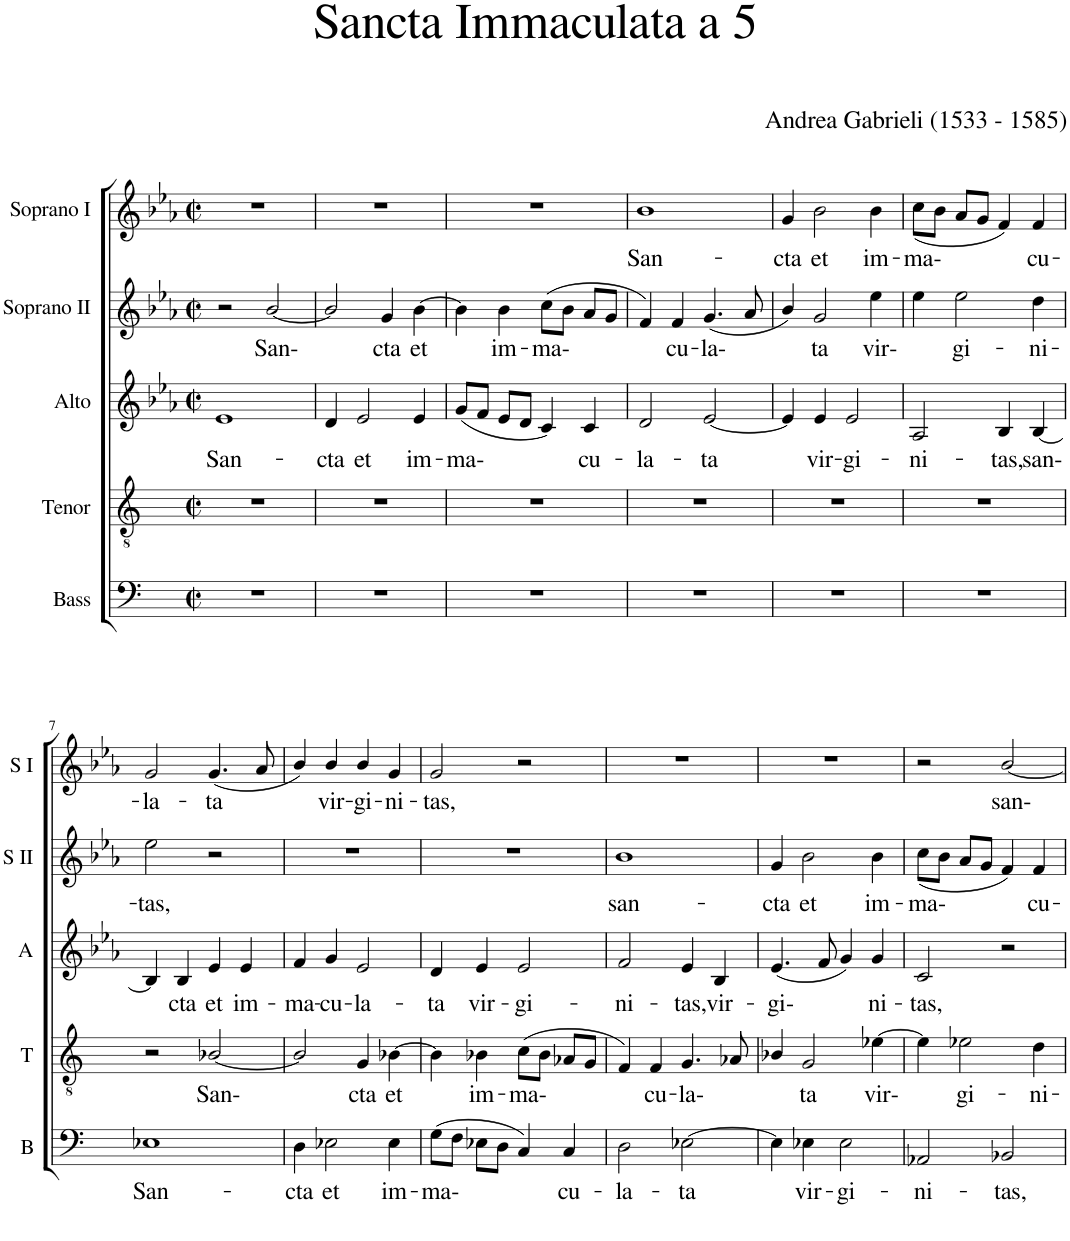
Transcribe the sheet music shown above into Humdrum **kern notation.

**kern	**text	**kern	**text	**kern	**text	**kern	**text	**kern	**text
*part5	*part5	*part4	*part4	*part3	*part3	*part2	*part2	*part1	*part1
*staff5	*staff5	*staff4	*staff4	*staff3	*staff3	*staff2	*staff2	*staff1	*staff1
*I"Bass	*	*I"Tenor	*	*I"Alto	*	*I"Soprano II	*	*I"Soprano I	*
*I'B	*	*I'T	*	*I'A	*	*I'S II	*	*I'S I	*
*clefF4	*	*clefGv2	*	*clefG2	*	*clefG2	*	*clefG2	*
*k[]	*	*k[]	*	*k[b-e-a-]	*	*k[b-e-a-]	*	*k[b-e-a-]	*
*	*	*	*	*E-:	*	*E-:	*	*E-:	*
*M2/2	*	*M2/2	*	*M2/2	*	*M2/2	*	*M2/2	*
*met(c|)	*	*met(c|)	*	*met(c|)	*	*met(c|)	*	*met(c|)	*
=1	=1	=1	=1	=1	=1	=1	=1	=1	=1
!	!	!	!	!	!LO:LY:b	!	!	!	!
1r	.	1r	.	1e-	San-	2r	.	1r	.
!	!	!	!	!	!	!	!LO:LY:b	!	!
.	.	.	.	.	.	[2b-/	San-	.	.
=2	=2	=2	=2	=2	=2	=2	=2	=2	=2
!	!	!	!	!	!LO:LY:b	!	!	!	!
1r	.	1r	.	4d/	-cta	2b-/]	.	1r	.
!	!	!	!	!	!LO:LY:b	!	!	!	!
.	.	.	.	2e-/	et	.	.	.	.
!	!	!	!	!	!	!	!LO:LY:b	!	!
.	.	.	.	.	.	4g/	cta	.	.
!	!	!	!	!	!LO:LY:b	!	!LO:LY:b	!	!
.	.	.	.	4e-/	im-	[4b-\	et	.	.
=3	=3	=3	=3	=3	=3	=3	=3	=3	=3
!	!	!	!	!	!LO:LY:b	!	!	!	!
1r	.	1r	.	(<8g/L	-ma-	4b-\]	.	1r	.
.	.	.	.	8f/J	.	.	.	.	.
!	!	!	!	!	!	!	!LO:LY:b	!	!
.	.	.	.	8e-/L	.	4b-\	im-	.	.
.	.	.	.	8d/J	.	.	.	.	.
!	!	!	!	!	!	!	!LO:LY:b	!	!
.	.	.	.	4c/)	.	(>8cc\L	-ma-	.	.
.	.	.	.	.	.	8b-\J	.	.	.
!	!	!	!	!	!LO:LY:b	!	!	!	!
.	.	.	.	4c/	cu-	8a-/L	.	.	.
.	.	.	.	.	.	8g/J	.	.	.
=4	=4	=4	=4	=4	=4	=4	=4	=4	=4
!	!	!	!	!	!LO:LY:b	!	!	!	!LO:LY:b
1r	.	1r	.	2d/	-la-	4f/)	.	1b-	San-
!	!	!	!	!	!	!	!LO:LY:b	!	!
.	.	.	.	.	.	4f/	cu-	.	.
!	!	!	!	!	!LO:LY:b	!	!LO:LY:b	!	!
.	.	.	.	[2e-/	-ta	(<4.g/	-la-	.	.
.	.	.	.	.	.	8a-/	.	.	.
=5	=5	=5	=5	=5	=5	=5	=5	=5	=5
!	!	!	!	!	!	!	!	!	!LO:LY:b
1r	.	1r	.	4e-/]	.	4b-/)	.	4g/	-cta
!	!	!	!	!	!LO:LY:b	!	!LO:LY:b	!	!LO:LY:b
.	.	.	.	4e-/	vir-	2g/	ta	2b-\	et
!	!	!	!	!	!LO:LY:b	!	!	!	!
.	.	.	.	2e-/	-gi-	.	.	.	.
!	!	!	!	!	!	!	!LO:LY:b	!	!LO:LY:b
.	.	.	.	.	.	4ee-\	vir-	4b-\	im-
=6	=6	=6	=6	=6	=6	=6	=6	=6	=6
!	!	!	!	!	!LO:LY:b	!	!	!	!LO:LY:b
1r	.	1r	.	2A-/	-ni-	4ee-\	.	(<8cc\L	-ma-
.	.	.	.	.	.	.	.	8b-\J	.
!	!	!	!	!	!	!	!LO:LY:b	!	!
.	.	.	.	.	.	2ee-\	gi-	8a-/L	.
.	.	.	.	.	.	.	.	8g/J	.
!	!	!	!	!	!LO:LY:b	!	!	!	!
.	.	.	.	4B-/	-tas,	.	.	4f/)	.
!	!	!	!	!	!LO:LY:b	!	!LO:LY:b	!	!LO:LY:b
.	.	.	.	[4B-/	san-	4dd\	-ni-	4f/	cu-
!!LO:LB:g=z
=7	=7	=7	=7	=7	=7	=7	=7	=7	=7
!	!LO:LY:b	!	!	!	!	!	!LO:LY:b	!	!LO:LY:b
1E-X	San-	2r	.	4B-/]	.	2ee-\	-tas,	2g/	-la-
!	!	!	!	!	!LO:LY:b	!	!	!	!
.	.	.	.	4B-/	cta	.	.	.	.
!	!	!	!LO:LY:b	!	!LO:LY:b	!	!	!	!LO:LY:b
.	.	[2B-X/	San-	4e-/	et	2r	.	(<4.g/	-ta
!	!	!	!	!	!LO:LY:b	!	!	!	!
.	.	.	.	4e-/	im-	.	.	.	.
.	.	.	.	.	.	.	.	8a-/	.
=8	=8	=8	=8	=8	=8	=8	=8	=8	=8
!	!LO:LY:b	!	!	!	!LO:LY:b	!	!	!	!
4D\	-cta	2B-/]	.	4f/	-ma-	1r	.	4b-/)	.
!	!LO:LY:b	!	!	!	!LO:LY:b	!	!	!	!LO:LY:b
2E-X\	et	.	.	4g/	-cu-	.	.	4b-/	vir-
!	!	!	!LO:LY:b	!	!LO:LY:b	!	!	!	!LO:LY:b
.	.	4G/	cta	2e-/	-la-	.	.	4b-/	-gi-
!	!LO:LY:b	!	!LO:LY:b	!	!	!	!	!	!LO:LY:b
4E-\	im-	[4B-X\	et	.	.	.	.	4g/	-ni-
=9	=9	=9	=9	=9	=9	=9	=9	=9	=9
!	!LO:LY:b	!	!	!	!LO:LY:b	!	!	!	!LO:LY:b
(>8G\L	-ma-	4B-\]	.	4d/	-ta	1r	.	2g/	-tas,
8F\J	.	.	.	.	.	.	.	.	.
!	!	!	!LO:LY:b	!	!LO:LY:b	!	!	!	!
8E-X\L	.	4B-X\	im-	4e-/	vir-	.	.	.	.
8D\J	.	.	.	.	.	.	.	.	.
!	!	!	!LO:LY:b	!	!LO:LY:b	!	!	!	!
4C/)	.	(>8c\L	-ma-	2e-/	-gi-	.	.	2r	.
.	.	8B-\J	.	.	.	.	.	.	.
!	!LO:LY:b	!	!	!	!	!	!	!	!
4C/	cu-	8A-X/L	.	.	.	.	.	.	.
.	.	8G/J	.	.	.	.	.	.	.
=10	=10	=10	=10	=10	=10	=10	=10	=10	=10
!	!LO:LY:b	!	!	!	!LO:LY:b	!	!LO:LY:b	!	!
2D\	-la-	4F/)	.	2f/	-ni-	1b-	san-	1r	.
!	!	!	!LO:LY:b	!	!	!	!	!	!
.	.	4F/	cu-	.	.	.	.	.	.
!	!LO:LY:b	!	!LO:LY:b	!	!LO:LY:b	!	!	!	!
[2E-X\	-ta	4.G/	-la-	4e-/	-tas,	.	.	.	.
!	!	!	!	!	!LO:LY:b	!	!	!	!
.	.	.	.	4B-/	vir-	.	.	.	.
.	.	8A-X/	.	.	.	.	.	.	.
=11	=11	=11	=11	=11	=11	=11	=11	=11	=11
!	!	!	!	!	!LO:LY:b	!	!LO:LY:b	!	!
4E-\]	.	4B-X/	.	(<4.e-/	-gi-	4g/	-cta	1r	.
!	!LO:LY:b	!	!LO:LY:b	!	!	!	!LO:LY:b	!	!
4E-X\	vir-	2G/	ta	.	.	2b-\	et	.	.
.	.	.	.	8f/	.	.	.	.	.
!	!LO:LY:b	!	!	!	!	!	!	!	!
2E-\	-gi-	.	.	4g/)	.	.	.	.	.
!	!	!	!LO:LY:b	!	!LO:LY:b	!	!LO:LY:b	!	!
.	.	[4e-X\	vir-	4g/	ni-	4b-\	im-	.	.
=12	=12	=12	=12	=12	=12	=12	=12	=12	=12
!	!LO:LY:b	!	!	!	!LO:LY:b	!	!LO:LY:b	!	!
2AA-X/	-ni-	4e-\]	.	2c/	-tas,	(<8cc\L	-ma-	2r	.
.	.	.	.	.	.	8b-\J	.	.	.
!	!	!	!LO:LY:b	!	!	!	!	!	!
.	.	2e-X\	gi-	.	.	8a-/L	.	.	.
.	.	.	.	.	.	8g/J	.	.	.
!	!LO:LY:b	!	!	!	!	!	!	!	!LO:LY:b
2BB-X/	-tas,	.	.	2r	.	4f/)	.	[2b-/	san-
!	!	!	!LO:LY:b	!	!	!	!LO:LY:b	!	!
.	.	4d\	-ni-	.	.	4f/	cu-	.	.
=	=	=	=	=	=	=	=	=	=
*-	*-	*-	*-	*-	*-	*-	*-	*-	*-
